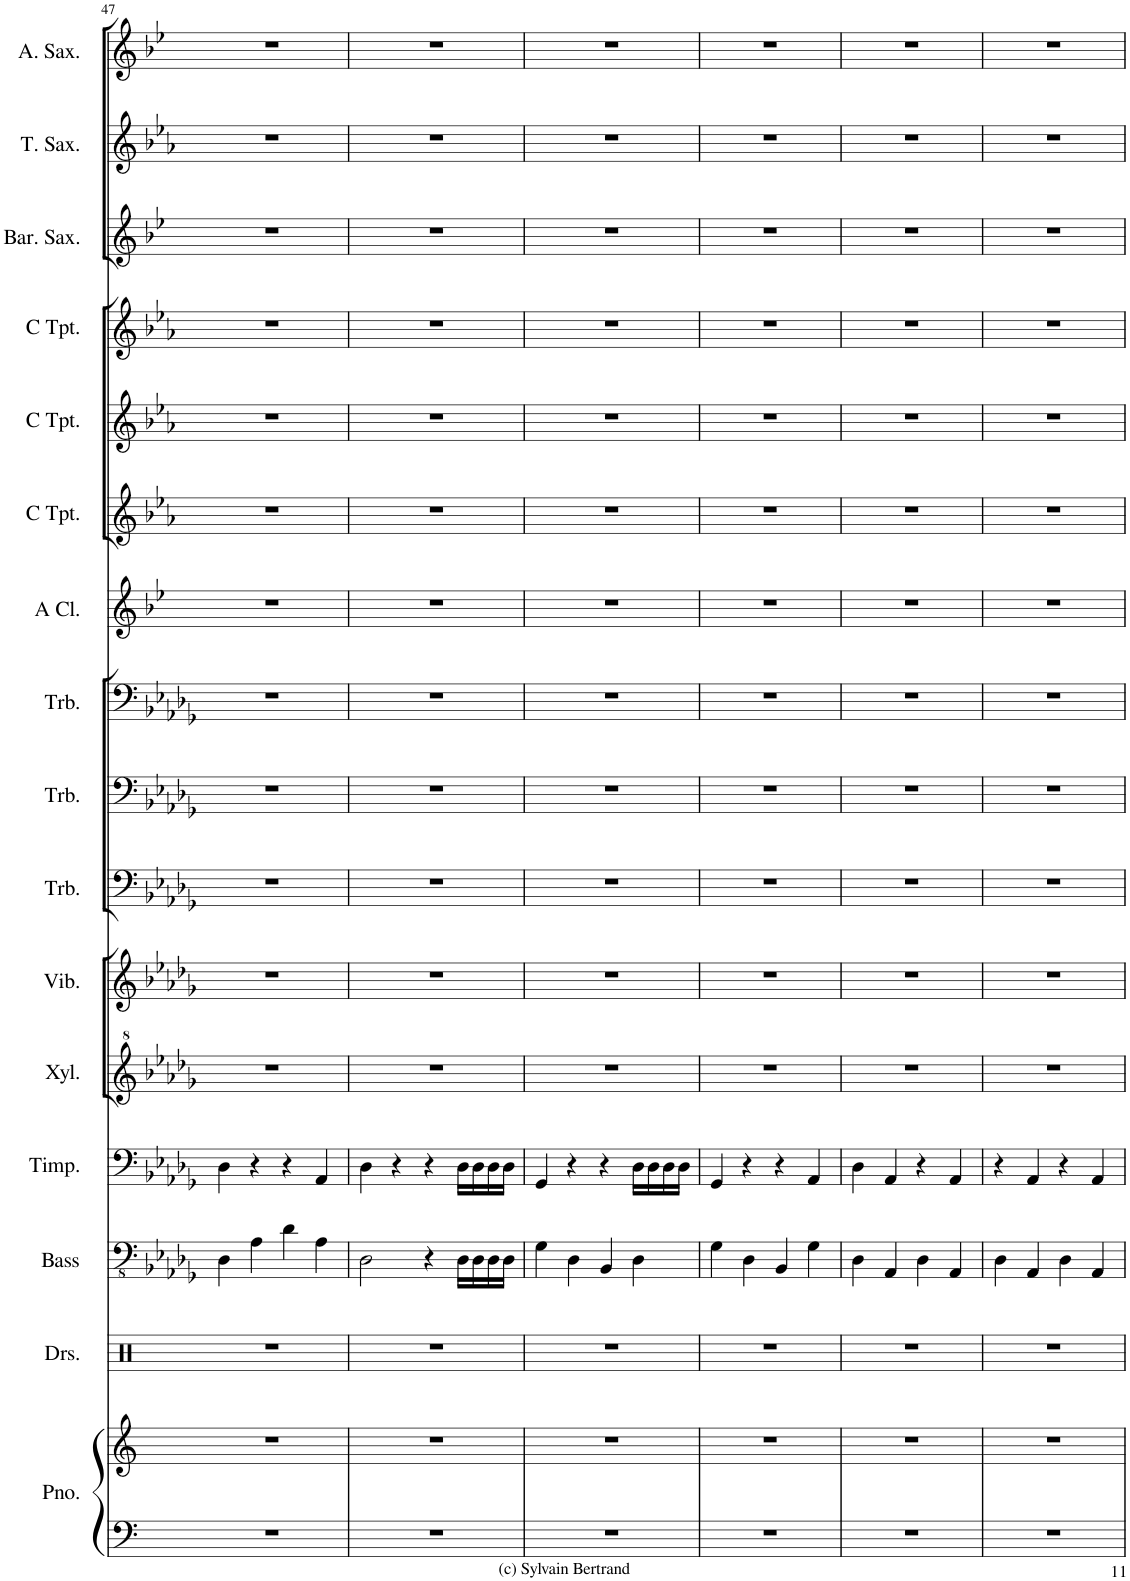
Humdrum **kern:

**kern	**kern	**kern	**kern	**kern	**kern	**kern	**kern	**kern	**kern	**kern	**kern	**kern	**kern	**kern	**kern	**kern
*part16	*part16	*part15	*part14	*part13	*part12	*part11	*part10	*part9	*part8	*part7	*part6	*part5	*part4	*part3	*part2	*part1
*staff17	*staff16	*staff15	*staff14	*staff13	*staff12	*staff11	*staff10	*staff9	*staff8	*staff7	*staff6	*staff5	*staff4	*staff3	*staff2	*staff1
*I"Piano	*	*I"Drumset	*I"Acoustic Bass	*I"Timpani	*I"Xylophone	*I"Vibraphone	*I"Trombone	*I"Trombone	*I"Trombone	*I"A Clarinet	*I"C Trumpet	*I"C Trumpet	*I"C Trumpet	*I"Baritone Saxophone	*I"Tenor Saxophone	*I"Alto Saxophone
*I'Pno.	*	*I'Drs.	*I'Bass	*I'Timp.	*I'Xyl.	*I'Vib.	*I'Trb.	*I'Trb.	*I'Trb.	*I'A Cl.	*I'C Tpt.	*I'C Tpt.	*I'C Tpt.	*I'Bar. Sax.	*I'T. Sax.	*I'A. Sax.
!!LO:PB:g=z
*clefF4	*clefG2	*clefX	*clefFv4	*clefF4	*clefG^2	*clefG2	*clefF4	*clefF4	*clefF4	*clefG2	*clefG2	*clefG2	*clefG2	*clefG2	*clefG2	*clefG2
*	*	*	*	*	*	*	*	*	*	*Trd2c3	*	*	*	*Trd12c21	*Trd8c14	*Trd5c9
*k[]	*k[]	*k[]	*k[b-e-a-d-g-]	*k[b-e-a-d-g-]	*k[b-e-a-d-g-]	*k[b-e-a-d-g-]	*k[b-e-a-d-g-]	*k[b-e-a-d-g-]	*k[b-e-a-d-g-]	*k[b-e-]	*k[b-e-a-]	*k[b-e-a-]	*k[b-e-a-]	*k[b-e-]	*k[b-e-a-]	*k[b-e-]
*M4/4	*M4/4	*M4/4	*M4/4	*M4/4	*M4/4	*M4/4	*M4/4	*M4/4	*M4/4	*M4/4	*M4/4	*M4/4	*M4/4	*M4/4	*M4/4	*M4/4
=47	=47	=47	=47	=47	=47	=47	=47	=47	=47	=47	=47	=47	=47	=47	=47	=47
1r	1r	1r	4DD-\	4D-\	1r	1r	1r	1r	1r	1r	1r	1r	1r	1r	1r	1r
.	.	.	4AA-\	4r	.	.	.	.	.	.	.	.	.	.	.	.
.	.	.	4D-\	4r	.	.	.	.	.	.	.	.	.	.	.	.
.	.	.	4AA-\	4AA-/	.	.	.	.	.	.	.	.	.	.	.	.
=48	=48	=48	=48	=48	=48	=48	=48	=48	=48	=48	=48	=48	=48	=48	=48	=48
1r	1r	1r	2DD-\	4D-\	1r	1r	1r	1r	1r	1r	1r	1r	1r	1r	1r	1r
.	.	.	.	4r	.	.	.	.	.	.	.	.	.	.	.	.
.	.	.	4r	4r	.	.	.	.	.	.	.	.	.	.	.	.
.	.	.	16DD-\LL	16D-\LL	.	.	.	.	.	.	.	.	.	.	.	.
.	.	.	16DD-\	16D-\	.	.	.	.	.	.	.	.	.	.	.	.
.	.	.	16DD-\	16D-\	.	.	.	.	.	.	.	.	.	.	.	.
.	.	.	16DD-\JJ	16D-\JJ	.	.	.	.	.	.	.	.	.	.	.	.
=49	=49	=49	=49	=49	=49	=49	=49	=49	=49	=49	=49	=49	=49	=49	=49	=49
1r	1r	1r	4GG-\	4GG-/	1r	1r	1r	1r	1r	1r	1r	1r	1r	1r	1r	1r
.	.	.	4DD-\	4r	.	.	.	.	.	.	.	.	.	.	.	.
.	.	.	4BBB-/	4r	.	.	.	.	.	.	.	.	.	.	.	.
.	.	.	4DD-\	16D-\LL	.	.	.	.	.	.	.	.	.	.	.	.
.	.	.	.	16D-\	.	.	.	.	.	.	.	.	.	.	.	.
.	.	.	.	16D-\	.	.	.	.	.	.	.	.	.	.	.	.
.	.	.	.	16D-\JJ	.	.	.	.	.	.	.	.	.	.	.	.
=50	=50	=50	=50	=50	=50	=50	=50	=50	=50	=50	=50	=50	=50	=50	=50	=50
1r	1r	1r	4GG-\	4GG-/	1r	1r	1r	1r	1r	1r	1r	1r	1r	1r	1r	1r
.	.	.	4DD-\	4r	.	.	.	.	.	.	.	.	.	.	.	.
.	.	.	4BBB-/	4r	.	.	.	.	.	.	.	.	.	.	.	.
.	.	.	4GG-\	4AA-/	.	.	.	.	.	.	.	.	.	.	.	.
=51	=51	=51	=51	=51	=51	=51	=51	=51	=51	=51	=51	=51	=51	=51	=51	=51
1r	1r	1r	4DD-\	4D-\	1r	1r	1r	1r	1r	1r	1r	1r	1r	1r	1r	1r
.	.	.	4AAA-/	4AA-/	.	.	.	.	.	.	.	.	.	.	.	.
.	.	.	4DD-\	4r	.	.	.	.	.	.	.	.	.	.	.	.
.	.	.	4AAA-/	4AA-/	.	.	.	.	.	.	.	.	.	.	.	.
=52	=52	=52	=52	=52	=52	=52	=52	=52	=52	=52	=52	=52	=52	=52	=52	=52
1r	1r	1r	4DD-\	4r	1r	1r	1r	1r	1r	1r	1r	1r	1r	1r	1r	1r
.	.	.	4AAA-/	4AA-/	.	.	.	.	.	.	.	.	.	.	.	.
.	.	.	4DD-\	4r	.	.	.	.	.	.	.	.	.	.	.	.
.	.	.	4AAA-/	4AA-/	.	.	.	.	.	.	.	.	.	.	.	.
=	=	=	=	=	=	=	=	=	=	=	=	=	=	=	=	=
*-	*-	*-	*-	*-	*-	*-	*-	*-	*-	*-	*-	*-	*-	*-	*-	*-
